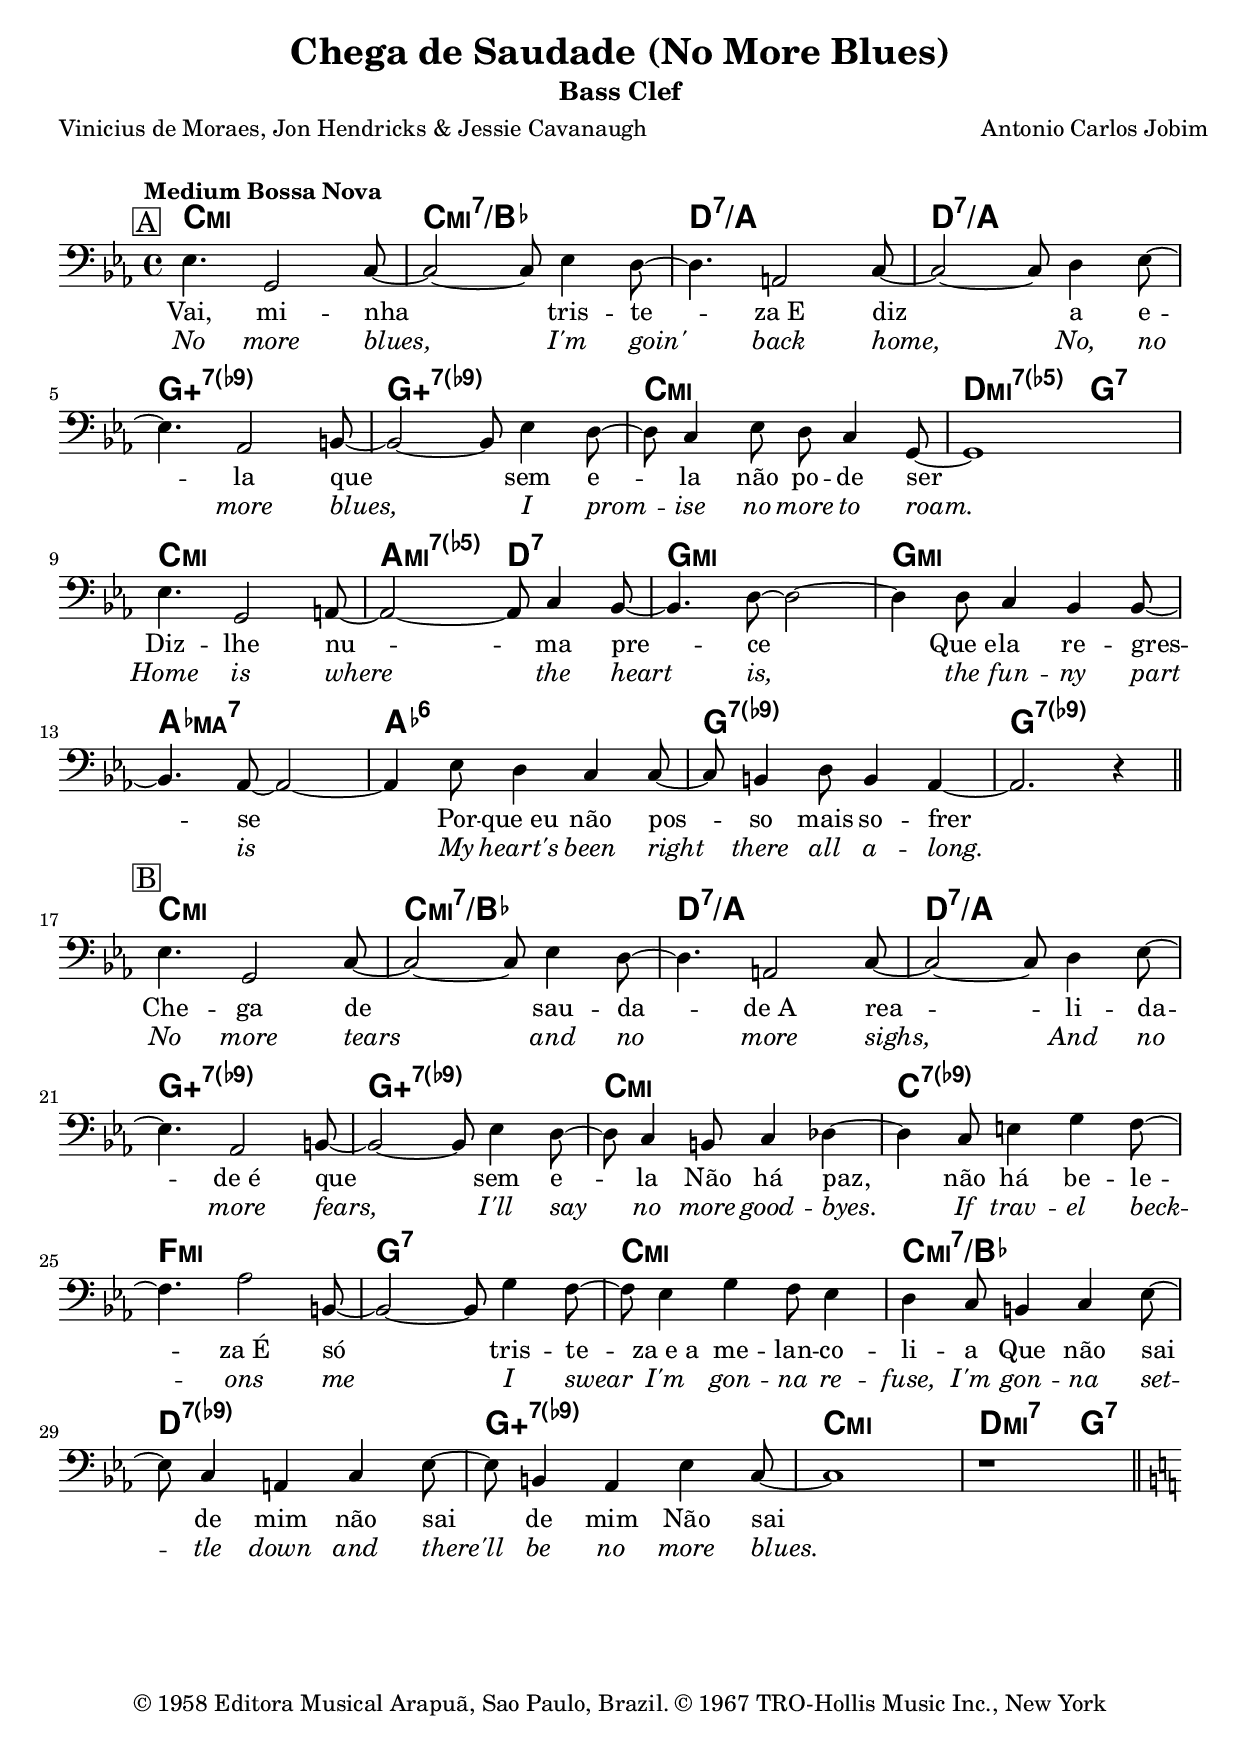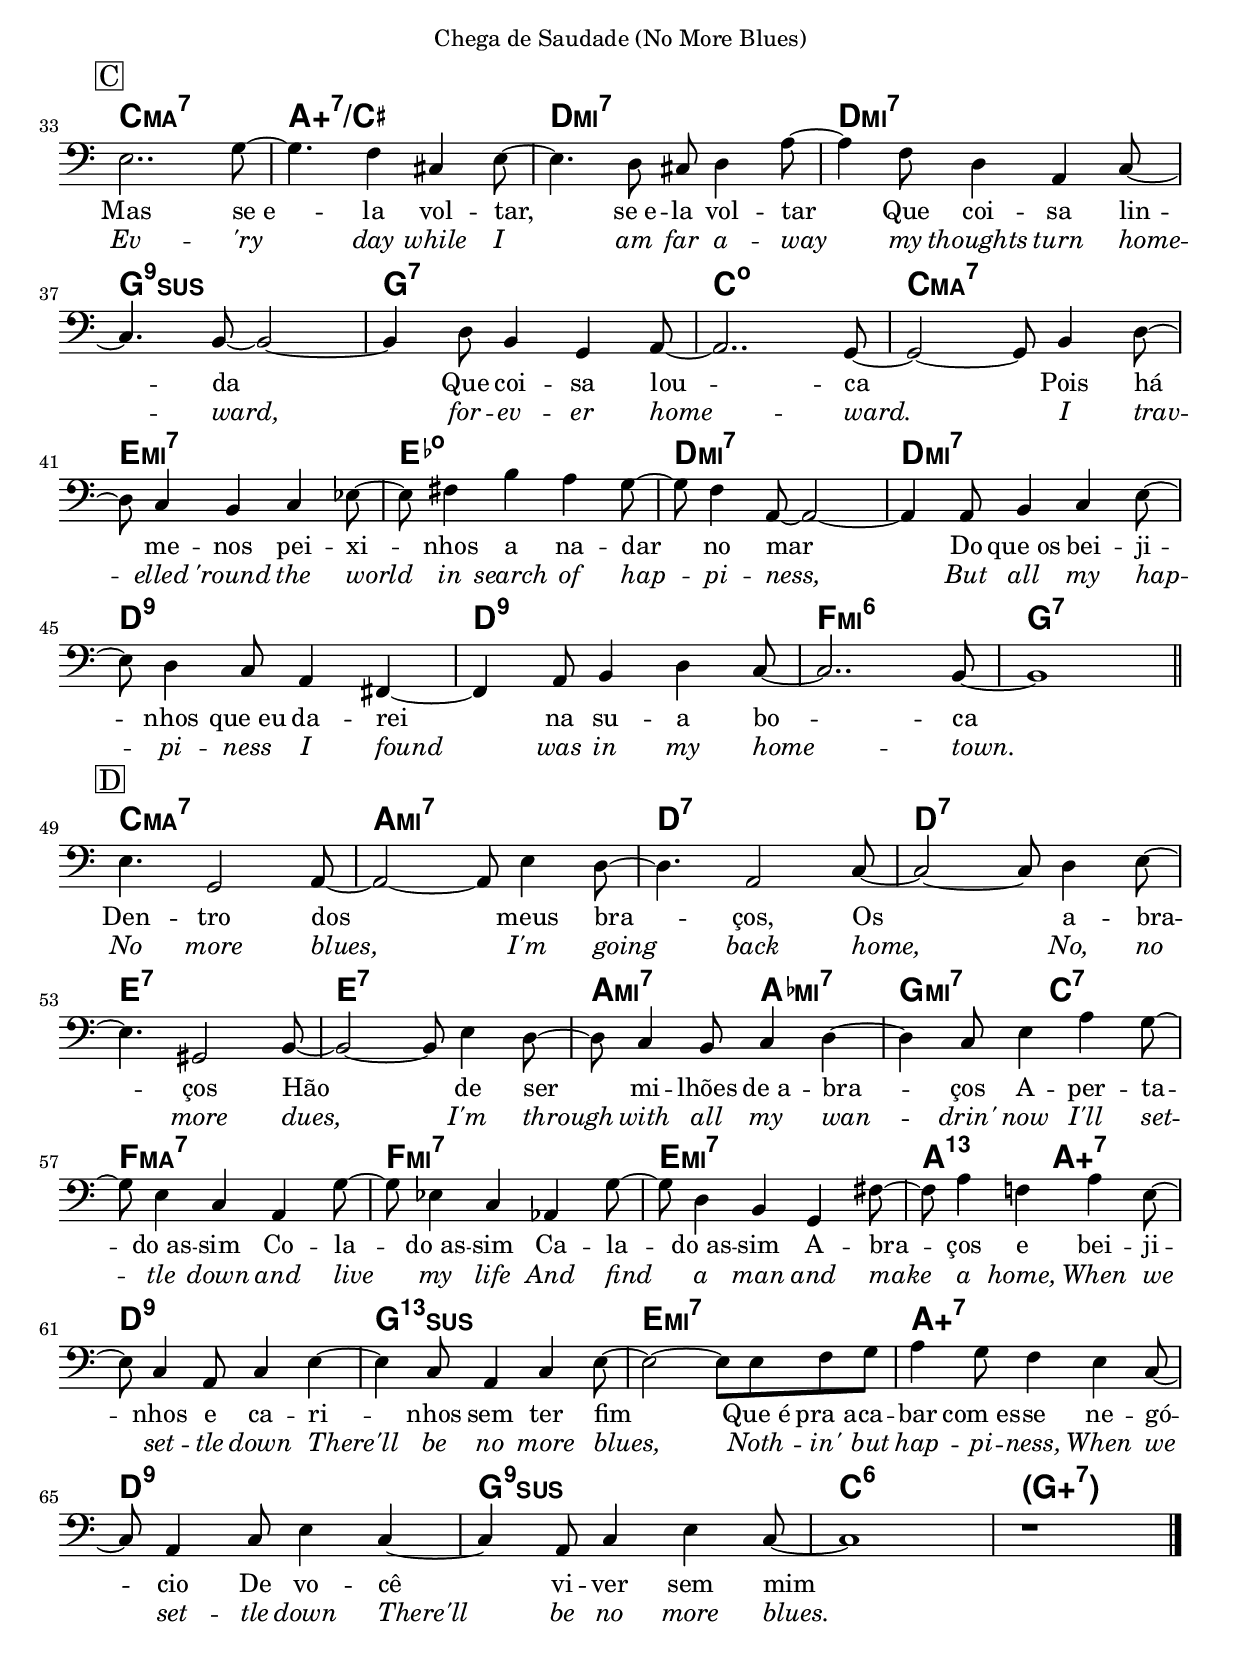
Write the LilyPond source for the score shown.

\version "2.24.0"

\include "english.ly"

instrument = "Bass Clef"
whatKey = c,
whatClef = "bass"

%% -*- Mode: LilyPond -*-

\include "lead-sheets.ily"

\header {
  title = "Chega de Saudade (No More Blues)"
  subtitle = \instrument
  poet = "Vinicius de Moraes, Jon Hendricks & Jessie Cavanaugh"
  composer = "Antonio Carlos Jobim"
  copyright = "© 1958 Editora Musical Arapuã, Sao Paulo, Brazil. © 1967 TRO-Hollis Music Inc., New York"
}

refrainPortugueseLyrics = \lyricmode {
Vai, mi -- nha tris -- te -- za_E diz a e -- la que sem e -- la não po -- de ser
Diz -- lhe nu -- ma pre -- ce
Que_e -- la re -- gres -- se
Por -- que_eu não pos -- so mais so -- frer

Che -- ga de sau -- da -- de_A rea -- li -- da -- de_é que sem e -- la Não há paz,
não há be -- le -- za_É só tris -- te -- za_e_a me -- lan -- co -- li -- a
Que não sai de mim não sai de mim Não sai

Mas se_e -- la vol -- tar, se_e -- la vol -- tar
Que coi -- sa lin -- da Que coi -- sa lou -- ca
Pois há me -- nos pei -- xi -- nhos a na -- dar no mar
Do que_os bei -- ji -- nhos que_eu da -- rei na su -- a bo -- ca

Den -- tro dos meus bra -- ços,
Os a -- bra -- ços Hão de ser mi -- lhões de_a -- bra -- ços
A -- per -- ta -- do_as -- sim Co -- la -- do_as -- sim Ca -- la -- do_as -- sim
A -- bra -- ços e bei -- ji -- nhos e ca -- ri -- nhos sem ter fim
Que_é pra_a -- ca -- bar com_es -- se ne -- gó -- cio De vo -- cê vi -- ver sem mim
}

refrainEnglishLyrics = \lyricmode {
No more blues,
I'm goin' back home,
No, no more blues,
I prom -- ise no more to roam.
Home is where the heart is,
the fun -- ny part is
My heart's been right there all a -- long.
No more tears and no more sighs,
And no more fears,
I'll say no more good -- byes.
If trav -- el beck -- ons me I swear I'm gon -- na re -- fuse,
I'm gon -- na set -- tle down and there'll be no more blues.
Ev -- 'ry day while I am far a -- way
my thoughts turn home -- ward, for -- ev -- er home -- ward.
I trav -- elled 'round the world in search of hap -- pi -- ness,
But all my hap -- pi -- ness I found was in my home -- town.
No more blues,
I'm going back home,
No, no more dues,
I'm through with all my wan -- drin' now
I'll set -- tle down and live my life
And find a man and make a home,
When we set -- tle down
There'll be no more blues,
Noth -- in' but hap -- pi -- ness,
When we set -- tle down
There'll be no more blues.
}

refrainChords = \chordmode {
  d1:m d1:m7/c e1:7/b e1:7/b
  a1:7.9-.5+ a1:7.9-.5+ d1:m e2:m7.5- a2:7
  
  d1:m b2:m7.5- e2:7 a1:m a1:m
  bf1:maj7 bf1:6 a1:7.9- a1:7.9-
  
  d1:m d1:m7/c e1:7/b e1:7/b
  a1:7.9-.5+ a1:7.9-.5+ d1:m d1:7.9-
  
  g1:m a1:7 d1:m d1:m7/c
  e1:7.9- a1:7.9-.5+ d1:m e2:m7 a2:7
  
  d1:maj7 b1:7.5+/ds e1:m7 e1:m7
  a1:sus9 a1:7 d1:dim7 d1:maj7

  fs1:m7 f1:dim7 e1:m7 e1:m7
  e1:9 e1:9 g1:m6 a1:7
  
  d1:maj7 b1:m7 e1:7 e1:7
  fs1:7 fs1:7 b2:m7 bf2:m7 a2:m7 d2:7
  
  g1:maj7 g1:m7 fs1:m7 b2:13 b2:7.5+
  e1:9 a1:sus13 fs1:m7 b1:7.5+
  
  e1:9 a1:sus9 d1:6
  \chordInsideParens{ a1:7.5+ }
}

refrainKey = d

refrainMelody = \relative f' {
  \time 4/4
  \key \refrainKey \minor
  \clef \whatClef
  \tempo "Medium Bossa Nova"

  \mark \markup{ \box "A" }
  
  f4. a,2 d8~ | d2~ d8 f4 e8~ | e4. b2 d8~ | d2~ d8 e4 f8~ |
  \break
  f4. bf,2 cs8~ | cs2~ cs8 f4 e8~ | e8 d4 f8 e8 d4 a8~ | a1 |
  \break
  f'4. a,2 b8~ | b2~ b8 d4 c8~ | c4. e8~ e2~ | e4 e8 d4 c4 c8~ |
  \break
  c4. bf8~ bf2~ | bf4 f'8 e4 d4 d8~ | d8 cs4 e8 cs4 bf4~ | bf2. r4 |

  \bar "||"
  \break

  \mark \markup{ \box "B" }

  f'4. a,2 d8~ | d2~ d8 f4 e8~ | e4. b2 d8~ | d2~ d8 e4 f8~ |
  \break
  f4. bf,2 cs8~ | cs2~ cs8 f4 e8~ | e8 d4 cs8 d4 ef4~ | ef4 d8 fs4 a4 g8~ |
  \break
  g4. bf2 cs,8~ | cs2~ cs8 a'4 g8~ | g8f4 a4 g8 f4 | e4 d8 cs4 d4 f8~ |
  \break
  f8 d4 b4 d4 f8~ | f8 cs4 bf4 f'4 d8~ | d1 | r1 |

  \bar "||"
  \pageBreak

  \key \refrainKey \major
  \mark \markup{ \box "C" }
  
  fs2.. a8~ | a4. g4 ds4 fs8~ | fs4. e8 ds8 e4 b'8~ | b4 g8 e4 b4 d8~ |
  \break
  d4. cs8~ cs2~ | cs4 e8 cs4 a4 b8~ | b2.. a8~ | a2~ a8 cs4 e8~ |
  \break
  e8 d4 cs4 d4 f8~ | f8 gs4 cs4 b4 a8~ | a8 g4 b,8~ b2~ | b4 b8 cs4 d4 fs8~ |
  \break
  fs8 e4 d8 b4 gs4~ | gs4 b8 cs4 e4 d8~ | d2.. cs8~ | cs1 |
  
  \bar "||"
  \break

  \mark \markup{ \box "D" }
  
  fs4. a,2 b8~ | b2~ b8 fs'4 e8~ | e4. b2 d8~ | d2~ d8 e4 fs8~ |
  \break
  fs4. as,2 cs8~ | cs2~ cs8 fs4 e8~ | e8 d4 cs8 d4 e4~ | e4 d8 fs4 b4 a8~ |
  \break
  a8 fs4 d4 b4 a'8~ | a8 f4 d4 bf4 a'8~ | a8 e4 cs4 a4 gs'8~ | gs8 b4 g4 b4 fs8~ |
  \break
  fs8 d4 b8 d4 fs4~ | fs4 d8 b4 d4 fs8~ | fs2~ fs8 fs8 g8 a8 | b4 a8 g4 fs4 d8~ |
  \break
  d8 b4 d8 fs4 d4~ | d4 b8 d4 fs4 d8~ | d1 | r1 |
  

  \bar "|."
}

\include "paper.ily"

\markup {
  % Leave a gap after the header
  \vspace #1
}

refrainLyricsLanguageOne = \refrainPortugueseLyrics
refrainLyricsLanguageTwo = \refrainEnglishLyrics

emphasize = {
  \override Lyrics.LyricText.font-shape = #'italic
}

\score {
  <<
    { \context ChordNames 
      {
      \override ChordName.font-size = #+3
      \override ChordName.font-series = #'bold
      \set chordChanges = ##f
     \transpose \refrainKey \whatKey {
       \refrainChords
	}
      }
      }
    \new Staff {
      \context Voice = "voiceMelody" { 
	\noDoubleAccidentalMusic \transpose \refrainKey \whatKey {
	  \refrainMelody
	  }
	}
    }
    \new Lyrics \lyricsto "voiceMelody"
    {
    <<
      { \refrainLyricsLanguageOne }
      \new Lyrics {
	\set associatedVoice = "voiceMelody"
	\emphasize \refrainLyricsLanguageTwo }
    >>
    }
  >>
  \layout { ragged-bottom = ##t }
}


